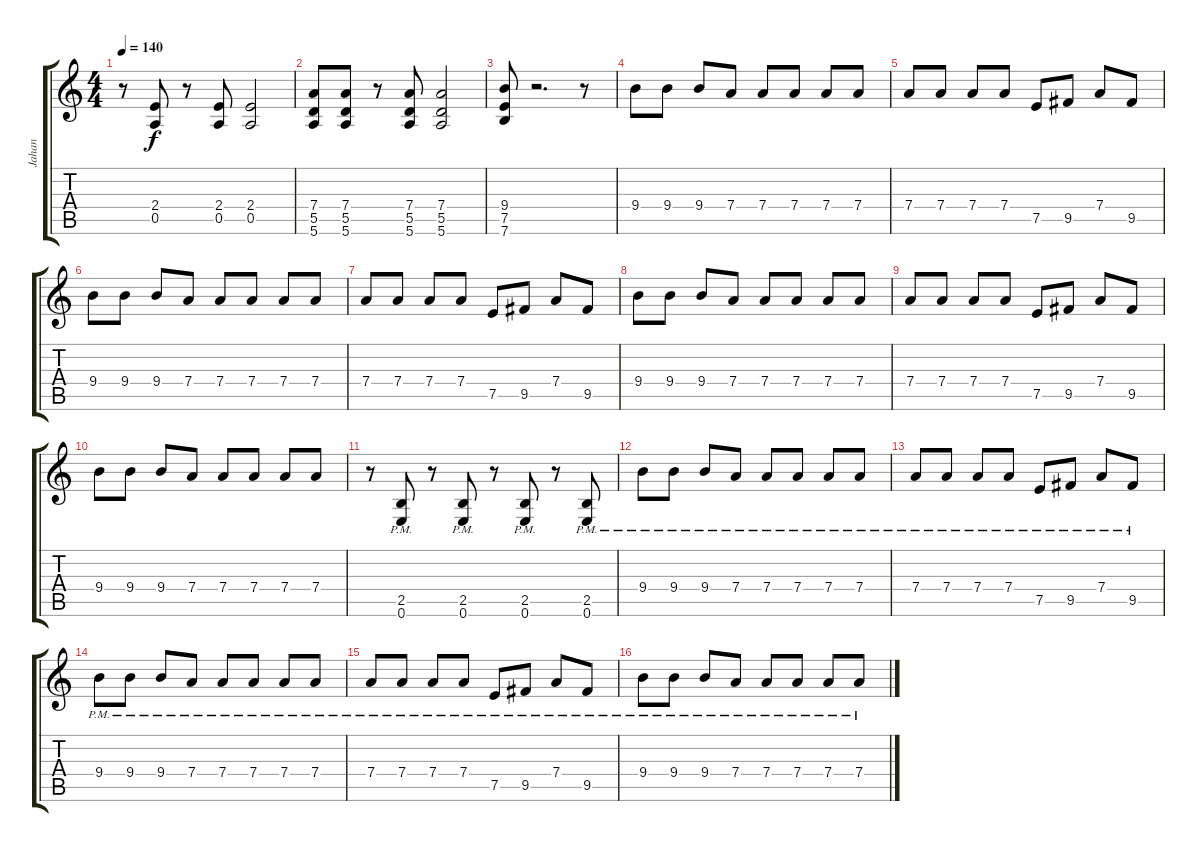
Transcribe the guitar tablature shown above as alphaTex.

\track ("Jahan" "Jahan") {instrument overdrivenguitar}
\staff {score tabs}
\tuning (E4 B3 G3 D3 A2 E2) {hide}
\ts (4 4)
\tempo 140
\clef g2
\ks c
r.8{dy f} (2.4 0.5).8 r.8 (2.4 0.5).8 (2.4 0.5).2 |
(7.4 5.5 5.6).8 (7.4 5.5 5.6).8 r.8 (7.4 5.5 5.6).8 (7.4 5.5 5.6).2 |
(9.4 7.5 7.6).8 r.2{d} r.8 |
9.4.8 9.4.8 9.4.8 7.4.8 7.4.8 7.4.8 7.4.8 7.4.8 |
7.4.8 7.4.8 7.4.8 7.4.8 7.5.8 9.5.8 7.4.8 9.5.8 |
9.4.8 9.4.8 9.4.8 7.4.8 7.4.8 7.4.8 7.4.8 7.4.8 |
7.4.8 7.4.8 7.4.8 7.4.8 7.5.8 9.5.8 7.4.8 9.5.8 |
9.4.8 9.4.8 9.4.8 7.4.8 7.4.8 7.4.8 7.4.8 7.4.8 |
7.4.8 7.4.8 7.4.8 7.4.8 7.5.8 9.5.8 7.4.8 9.5.8 |
9.4.8 9.4.8 9.4.8 7.4.8 7.4.8 7.4.8 7.4.8 7.4.8 |
r.8 (2.5{pm} 0.6{pm}).8 r.8 (2.5{pm} 0.6{pm}).8 r.8 (2.5{pm} 0.6{pm}).8 r.8 (2.5{pm} 0.6{pm}).8 |
9.4{pm}.8 9.4{pm}.8 9.4{pm}.8 7.4{pm}.8 7.4{pm}.8 7.4{pm}.8 7.4{pm}.8 7.4{pm}.8 |
7.4{pm}.8 7.4{pm}.8 7.4{pm}.8 7.4{pm}.8 7.5{pm}.8 9.5{pm}.8 7.4{pm}.8 9.5{pm}.8 |
9.4{pm}.8 9.4{pm}.8 9.4{pm}.8 7.4{pm}.8 7.4{pm}.8 7.4{pm}.8 7.4{pm}.8 7.4{pm}.8 |
7.4{pm}.8 7.4{pm}.8 7.4{pm}.8 7.4{pm}.8 7.5{pm}.8 9.5{pm}.8 7.4{pm}.8 9.5{pm}.8 |
9.4{pm}.8 9.4{pm}.8 9.4{pm}.8 7.4{pm}.8 7.4{pm}.8 7.4{pm}.8 7.4{pm}.8 7.4{pm}.8
